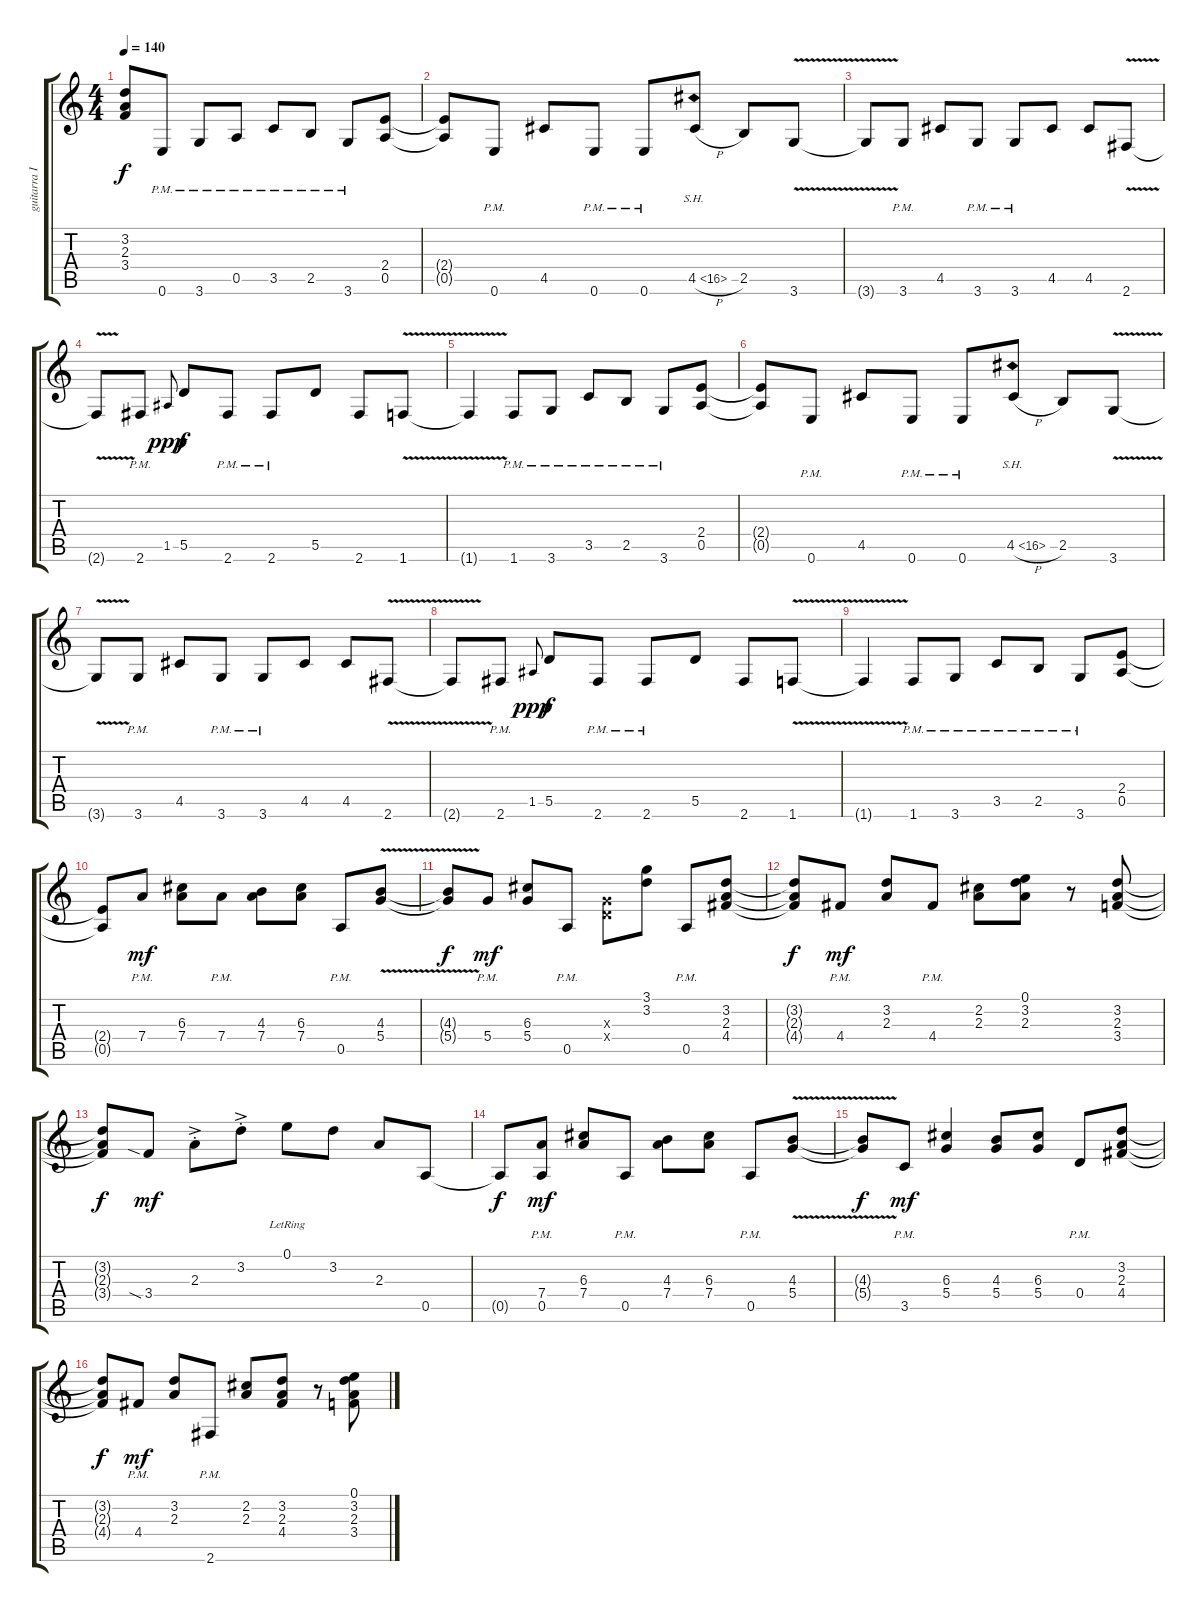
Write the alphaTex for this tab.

\track ("guitarra III [ritmica]" "guitarra I") {instrument distortionguitar}
\staff {score tabs}
\tuning (E4 B3 G3 D3 A2 E2) {hide}
\ts (4 4)
\tempo 140
\clef g2
\ks c
(3.2 2.3 3.4).8{dy f} 0.6{pm}.8 3.6{pm}.8 0.5{pm}.8 3.5{pm}.8 2.5{pm}.8 3.6{pm}.8 (2.4 0.5).8 |
(2.4{t} 0.5{t}).8 0.6{pm}.8 4.5.8 0.6{pm}.8 0.6{pm}.8 4.5{sh 12 h}.8 2.5.8 3.6{v}.8 |
3.6{v t}.8 3.6{pm}.8 4.5.8 3.6{pm}.8 3.6{pm}.8 4.5.8 4.5.8 2.6{v}.8 |
2.6{v t}.8 2.6{pm}.8 1.5.8{gr onbeat dy ppp} 5.5.8{dy f} 2.6{pm}.8 2.6{pm}.8 5.5.8 2.6.8 1.6{v}.8 |
1.6{v t}.4 1.6{pm}.8 3.6{pm}.8 3.5{pm}.8 2.5{pm}.8 3.6{pm}.8 (2.4 0.5).8 |
(2.4{t} 0.5{t}).8 0.6{pm}.8 4.5.8 0.6{pm}.8 0.6{pm}.8 4.5{sh 12 h}.8 2.5.8 3.6{v}.8 |
3.6{v t}.8 3.6{pm}.8 4.5.8 3.6{pm}.8 3.6{pm}.8 4.5.8 4.5.8 2.6{v}.8 |
2.6{v t}.8 2.6{pm}.8 1.5.8{gr onbeat dy ppp} 5.5.8{dy f} 2.6{pm}.8 2.6{pm}.8 5.5.8 2.6.8 1.6{v}.8 |
1.6{v t}.4 1.6{pm}.8 3.6{pm}.8 3.5{pm}.8 2.5{pm}.8 3.6{pm}.8 (2.4 0.5).8 |
(2.4{t} 0.5{t}).8 7.4{pm}.8{dy mf} (6.3 7.4).8 7.4{pm}.8 (4.3 7.4).8 (6.3 7.4).8 0.5{pm}.8 (4.3{v} 5.4{v}).8 |
(4.3{v t} 5.4{v t}).8{dy f} 5.4{pm}.8{dy mf} (6.3 5.4).8 0.5{pm}.8 (0.3{x} 0.4{x}).8 (3.1 3.2).8 0.5{pm}.8 (3.2 2.3 4.4).8 |
(3.2{t} 2.3{t} 4.4{t}).8{dy f} 4.4{pm}.8{dy mf} (3.2 2.3).8 4.4{pm}.8 (2.2 2.3).8 (0.1 3.2 2.3).8 r.8 (3.2 2.3 3.4).8 |
(3.2{t} 2.3{t} 3.4{t}).8{dy f} 3.4{sia}.8{dy mf} 2.3{ac st}.8 3.2{ac st}.8 0.1{lr}.8 3.2.8 2.3.8 0.5.8 |
0.5{t}.8{dy f} (7.4{pm} 0.5).8{dy mf} (6.3 7.4).8 0.5{pm}.8 (4.3 7.4).8 (6.3 7.4).8 0.5{pm}.8 (4.3{v} 5.4{v}).8 |
(4.3{v t} 5.4{v t}).8{dy f} 3.5{pm}.8{dy mf} (6.3 5.4).4 (4.3 5.4).8 (6.3 5.4).8 0.4{pm}.8 (3.2 2.3 4.4).8 |
(3.2{t} 2.3{t} 4.4{t}).8{dy f} 4.4{pm}.8{dy mf} (3.2 2.3).8 2.6{pm}.8 (2.2 2.3).8 (3.2 2.3 4.4).8 r.8 (0.1 3.2 2.3 3.4).8
